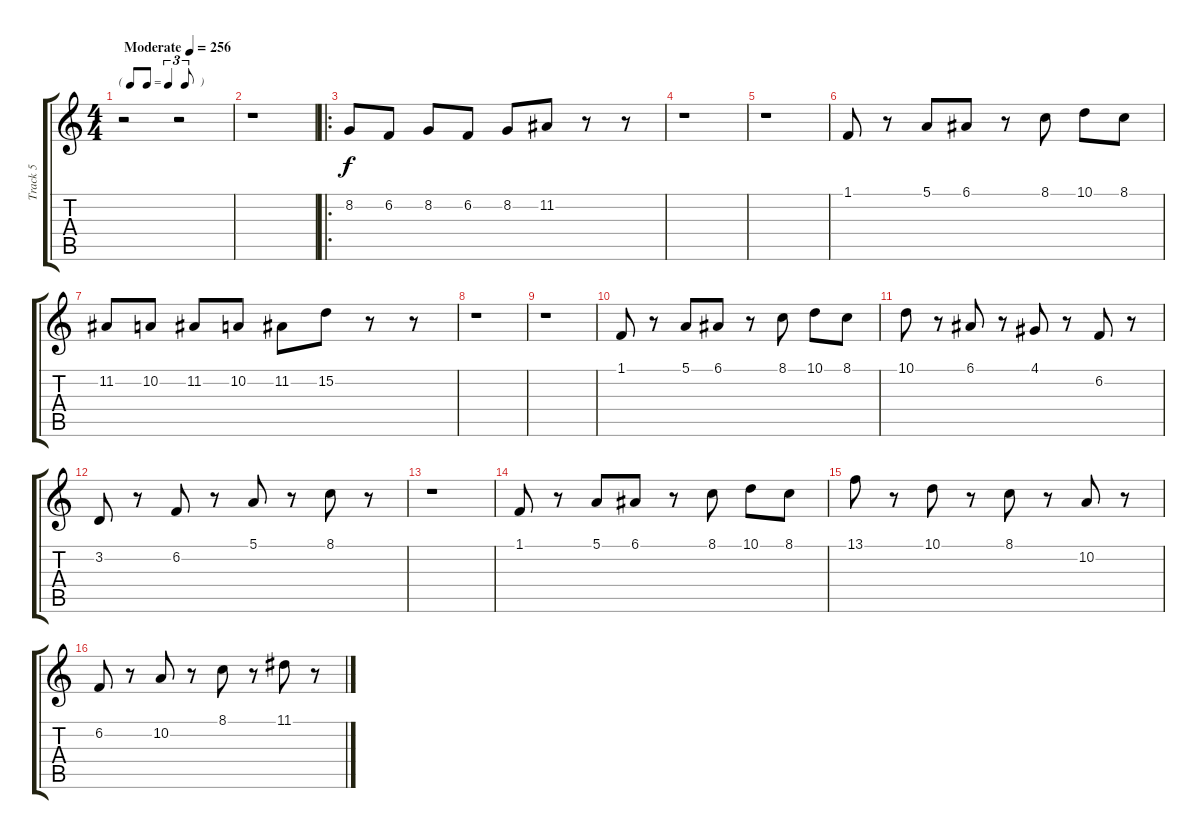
\track ("Track 5" "Track 5") {instrument trumpet}
\staff {score tabs}
\tuning (E4 B3 G3 D3 A2 E2) {hide}
\ts (4 4)
\tf triplet8th
\tempo (256 "Moderate")
\clef g2
\ks c
r.2{dy f instrument trumpet} r.2 |
r.1 |
\ro
8.2.8 6.2.8 8.2.8 6.2.8 8.2.8 11.2.8 r.8 r.8 |
r.1 |
r.1 |
1.1.8 r.8 5.1.8 6.1.8 r.8 8.1.8 10.1.8 8.1.8 |
11.2.8 10.2.8 11.2.8 10.2.8 11.2.8 15.2.8 r.8 r.8 |
r.1 |
r.1 |
1.1.8 r.8 5.1.8 6.1.8 r.8 8.1.8 10.1.8 8.1.8 |
10.1.8 r.8 6.1.8 r.8 4.1.8 r.8 6.2.8 r.8 |
3.2.8 r.8 6.2.8 r.8 5.1.8 r.8 8.1.8 r.8 |
r.1 |
1.1.8 r.8 5.1.8 6.1.8 r.8 8.1.8 10.1.8 8.1.8 |
13.1.8 r.8 10.1.8 r.8 8.1.8 r.8 10.2.8 r.8 |
6.2.8 r.8 10.2.8 r.8 8.1.8 r.8 11.1.8 r.8
